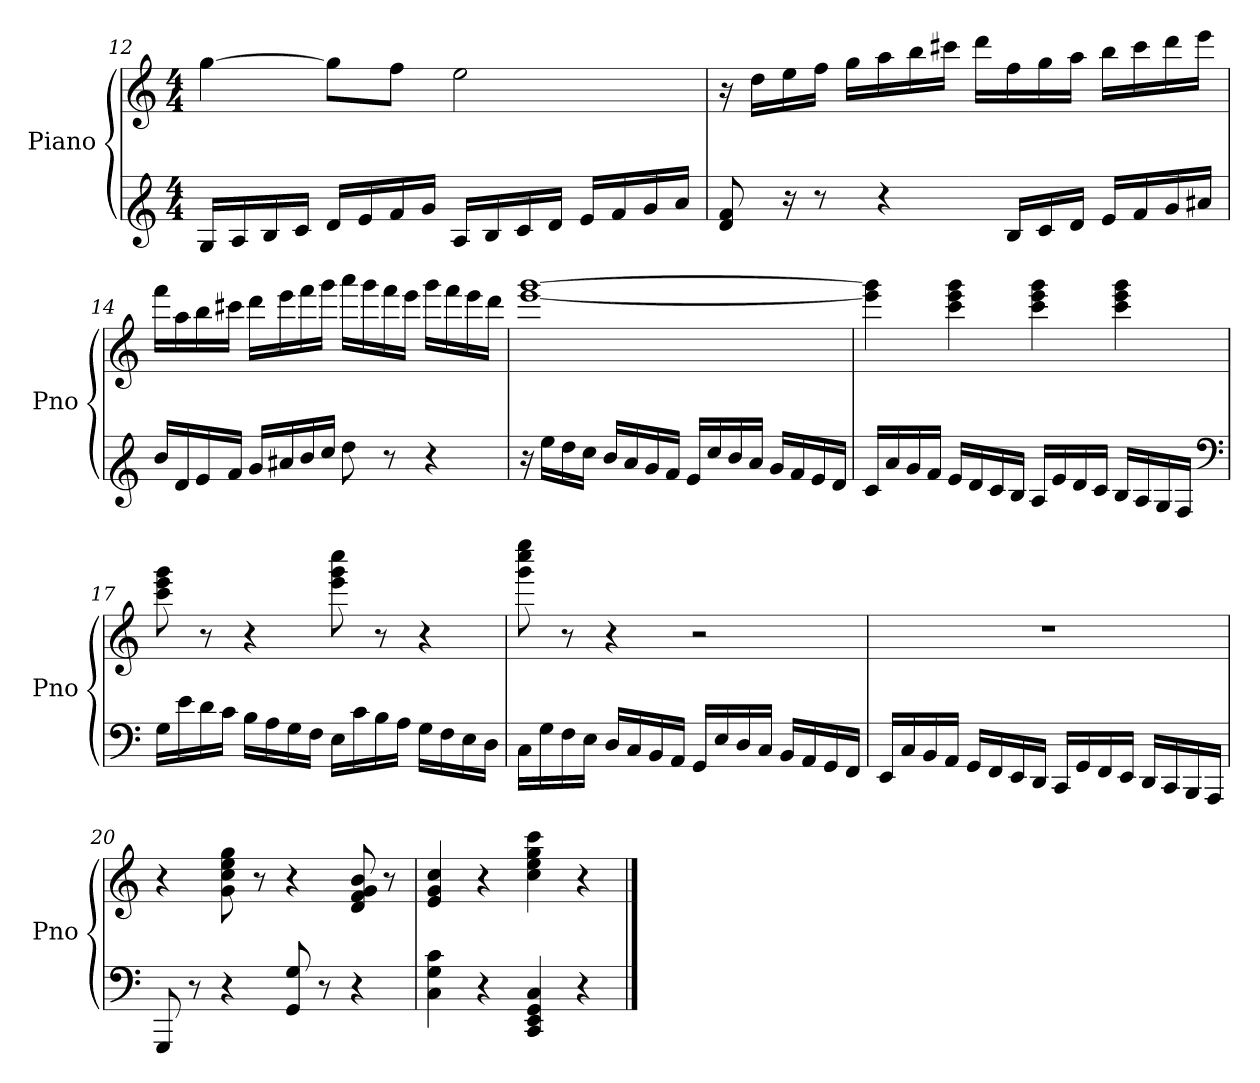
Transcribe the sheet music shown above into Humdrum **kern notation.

**kern	**kern
*part1	*part1
*staff2	*staff1
*I"Piano	*
*I'Pno	*
!!LO:LB:g=z
*clefG1	*clefG2
*k[]	*k[]
*C:	*C:
*M4/4	*M4/4
=12	=12
16B/LL	[4gg\
16c/	.
16d/	.
16e/JJ	.
16f/LL	8gg\L]
16g/	.
16a/	8ff\J
16b/JJ	.
16c/LL	2ee\
16d/	.
16e/	.
16f/JJ	.
16g/LL	.
16a/	.
16b/	.
16cc/JJ	.
=13	=13
8f/ 8a/	16r
.	16dd\LL
16r	16ee\
8r	16ff\JJ
.	16gg\LL
4r	16aa\
.	16bb\
.	16ccc#X\JJ
.	16ddd\LL
16d/LL	16ff\
16e/	16gg\
16f/JJ	16aa\JJ
16g/LL	16bb\LL
16a/	16ccc#\
16b/	16ddd\
16cc#X/JJ	16eee\JJ
=14	=14
16dd/LL	16fff\LL
16f/	16aa\
16g/	16bb\
16a/JJ	16ccc#X\JJ
16b/LL	16ddd\LL
16cc#X/	16eee\
16dd/	16fff\
16ee/JJ	16ggg\JJ
8ff\	16aaa\LL
.	16ggg\
8r	16fff\
.	16eee\JJ
4r	16ggg\LL
.	16fff\
.	16eee\
.	16ddd\JJ
!!LO:LB:g=z
=15	=15
16r	[1eee [1ggg
16gg\LL	.
16ff\	.
16ee\JJ	.
16dd/LL	.
16cc/	.
16b/	.
16a/JJ	.
16g/LL	.
16ee/	.
16dd/	.
16cc/JJ	.
16b/LL	.
16a/	.
16g/	.
16f/JJ	.
=16	=16
16e/LL	4eee\] 4ggg\]
16cc/	.
16b/	.
16a/JJ	.
16g/LL	4ccc\ 4eee\ 4ggg\
16f/	.
16e/	.
16d/JJ	.
16c/LL	4ccc\ 4eee\ 4ggg\
16g/	.
16f/	.
16e/JJ	.
16d/LL	4ccc\ 4eee\ 4ggg\
16c/	.
16B/	.
16A/JJ	.
*clefF4	*
=17	=17
16G\LL	8ccc\ 8eee\ 8ggg\
16e\	.
16d\	8r
16c\JJ	.
16B\LL	4r
16A\	.
16G\	.
16F\JJ	.
16E\LL	8eee\ 8ggg\ 8cccc\
16c\	.
16B\	8r
16A\JJ	.
16G\LL	4r
16F\	.
16E\	.
16D\JJ	.
!!LO:PB:g=z
=18	=18
16C\LL	8ggg\ 8cccc\ 8eeee\
16G\	.
16F\	8r
16E\JJ	.
16D/LL	4r
16C/	.
16BB/	.
16AA/JJ	.
16GG/LL	2r
16E/	.
16D/	.
16C/JJ	.
16BB/LL	.
16AA/	.
16GG/	.
16FF/JJ	.
=19	=19
16EE/LL	1r
16C/	.
16BB/	.
16AA/JJ	.
16GG/LL	.
16FF/	.
16EE/	.
16DD/JJ	.
16CC/LL	.
16GG/	.
16FF/	.
16EE/JJ	.
16DD/LL	.
16CC/	.
16BBB/	.
16AAA/JJ	.
=20	=20
8GGG/	4r
8r	.
4r	8g\ 8cc\ 8ee\ 8gg\
.	8r
8GG/ 8G/	4r
8r	.
4r	8d/ 8f/ 8g/ 8b/
.	8r
=21	=21
4C\ 4G\ 4c\	4e/ 4g/ 4cc/
4r	4r
4CC/ 4EE/ 4GG/ 4C/	4cc\ 4ee\ 4gg\ 4ccc\
4r	4r
==	==
*-	*-
